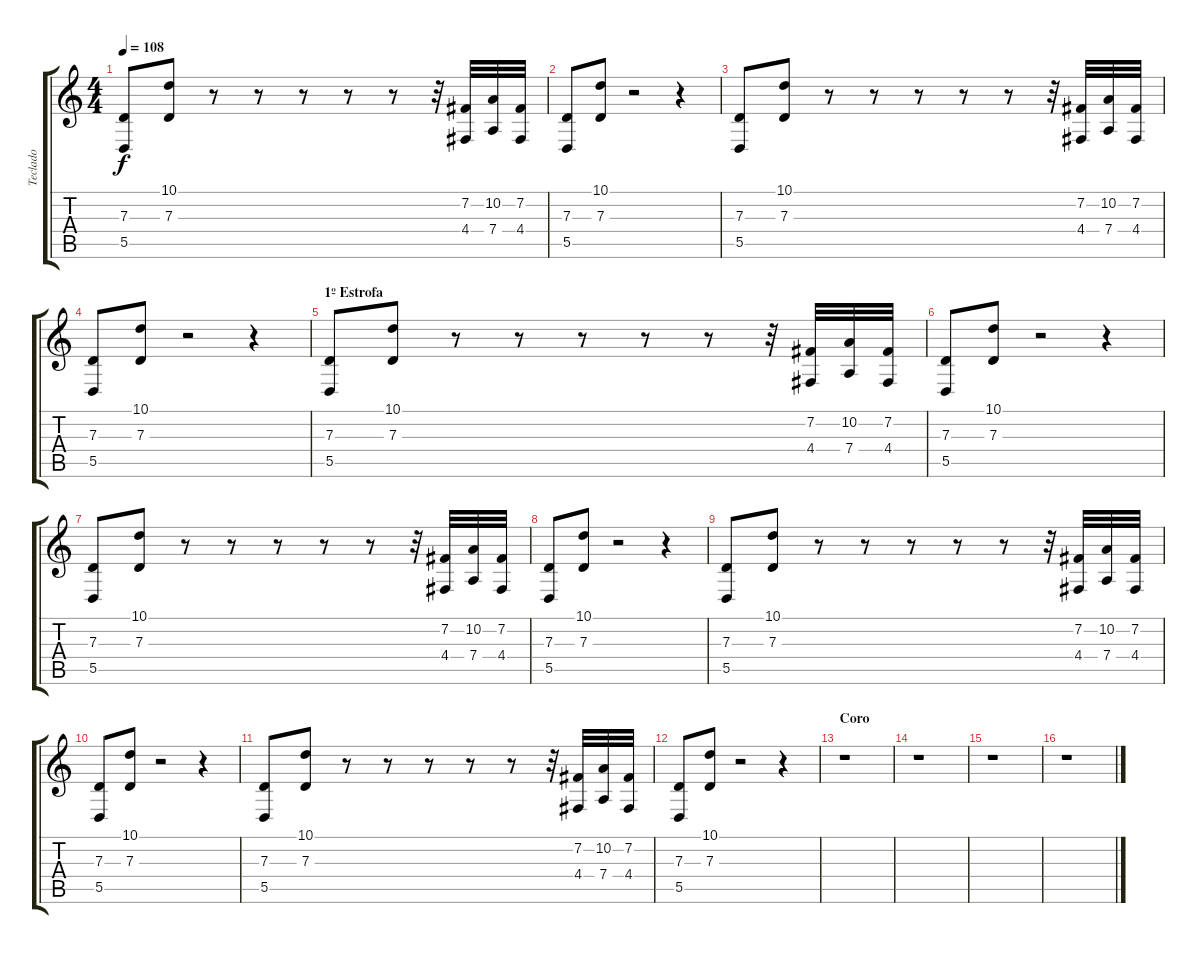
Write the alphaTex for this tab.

\track ("Teclado" "Teclado") {instrument lead1square}
\staff {score tabs}
\tuning (E4 B3 G3 D3 A2 E2) {hide}
\ts (4 4)
\tempo 108
\clef g2
\ks c
(7.3 5.5).8{dy f instrument lead1square} (10.1 7.3).8 r.8 r.8 r.8 r.8 r.8 r.32 (7.2 4.4).32 (10.2 7.4).32 (7.2 4.4).32 |
(7.3 5.5).8 (10.1 7.3).8 r.2 r.4 |
(7.3 5.5).8 (10.1 7.3).8 r.8 r.8 r.8 r.8 r.8 r.32 (7.2 4.4).32 (10.2 7.4).32 (7.2 4.4).32 |
(7.3 5.5).8 (10.1 7.3).8 r.2 r.4 |
\section ("" "1º Estrofa")
(7.3 5.5).8{volume 9} (10.1 7.3).8 r.8 r.8 r.8 r.8 r.8 r.32 (7.2 4.4).32 (10.2 7.4).32 (7.2 4.4).32 |
(7.3 5.5).8 (10.1 7.3).8 r.2 r.4 |
(7.3 5.5).8 (10.1 7.3).8 r.8 r.8 r.8 r.8 r.8 r.32 (7.2 4.4).32 (10.2 7.4).32 (7.2 4.4).32 |
(7.3 5.5).8 (10.1 7.3).8 r.2 r.4 |
(7.3 5.5).8 (10.1 7.3).8 r.8 r.8 r.8 r.8 r.8 r.32 (7.2 4.4).32 (10.2 7.4).32 (7.2 4.4).32 |
(7.3 5.5).8 (10.1 7.3).8 r.2 r.4 |
(7.3 5.5).8 (10.1 7.3).8 r.8 r.8 r.8 r.8 r.8 r.32 (7.2 4.4).32 (10.2 7.4).32 (7.2 4.4).32 |
(7.3 5.5).8 (10.1 7.3).8 r.2 r.4 |
\section ("" "Coro")
r.1 |
r.1 |
r.1 |
r.1
